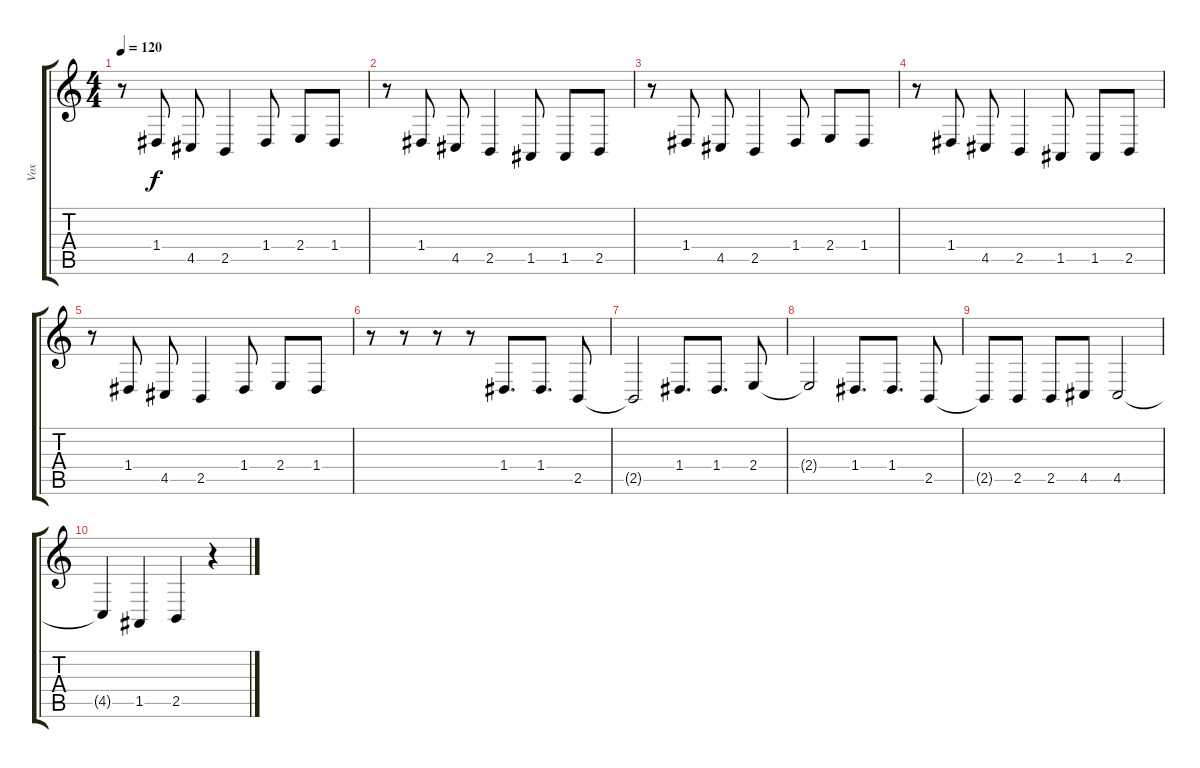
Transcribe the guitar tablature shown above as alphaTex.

\track ("Vox" "Vox") {instrument lead2sawtooth}
\staff {score tabs}
\tuning (E4 B3 G3 D3 A2 E2) {hide}
\ts (4 4)
\tempo 120
\clef g2
\ks c
r.8{dy f} 1.4.8 4.5.8 2.5.4 1.4.8 2.4.8 1.4.8 |
r.8 1.4.8 4.5.8 2.5.4 1.5.8 1.5.8 2.5.8 |
r.8 1.4.8 4.5.8 2.5.4 1.4.8 2.4.8 1.4.8 |
r.8 1.4.8 4.5.8 2.5.4 1.5.8 1.5.8 2.5.8 |
r.8 1.4.8 4.5.8 2.5.4 1.4.8 2.4.8 1.4.8 |
r.8 r.8 r.8 r.8 1.4.8{d} 1.4.8{d} 2.5.8 |
2.5{t}.2 1.4.8{d} 1.4.8{d} 2.4.8 |
2.4{t}.2 1.4.8{d} 1.4.8{d} 2.5.8 |
2.5{t}.8 2.5.8 2.5.8 4.5.8 4.5.2 |
4.5{t}.4 1.5.4 2.5.4 r.4
